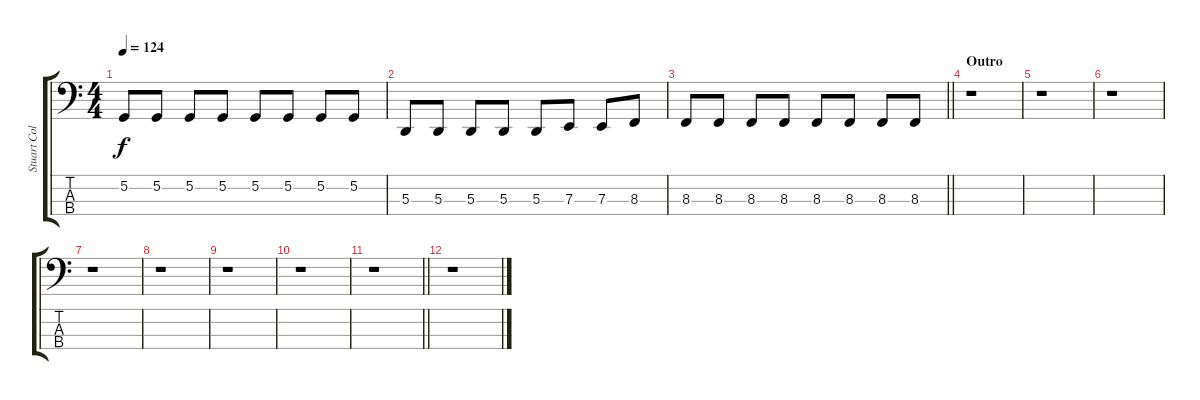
\track ("Stuart Coleman (Feedback)" "Stuart Col") {instrument clavinet}
\staff {score tabs}
\tuning (G2 D2 A1 D1) {hide}
\ts (4 4)
\tempo 124
\clef f4
\ks c
5.2.8{dy f} 5.2.8 5.2.8 5.2.8 5.2.8 5.2.8 5.2.8 5.2.8 |
5.3.8 5.3.8 5.3.8 5.3.8 5.3.8 7.3.8 7.3.8 8.3.8 |
\barLineRight lightlight
8.3.8 8.3.8 8.3.8 8.3.8 8.3.8 8.3.8 8.3.8 8.3.8 |
\section ("" "Outro")
r.1 |
r.1 |
r.1 |
r.1 |
r.1 |
r.1 |
r.1 |
\barLineRight lightlight
r.1 |
r.1
